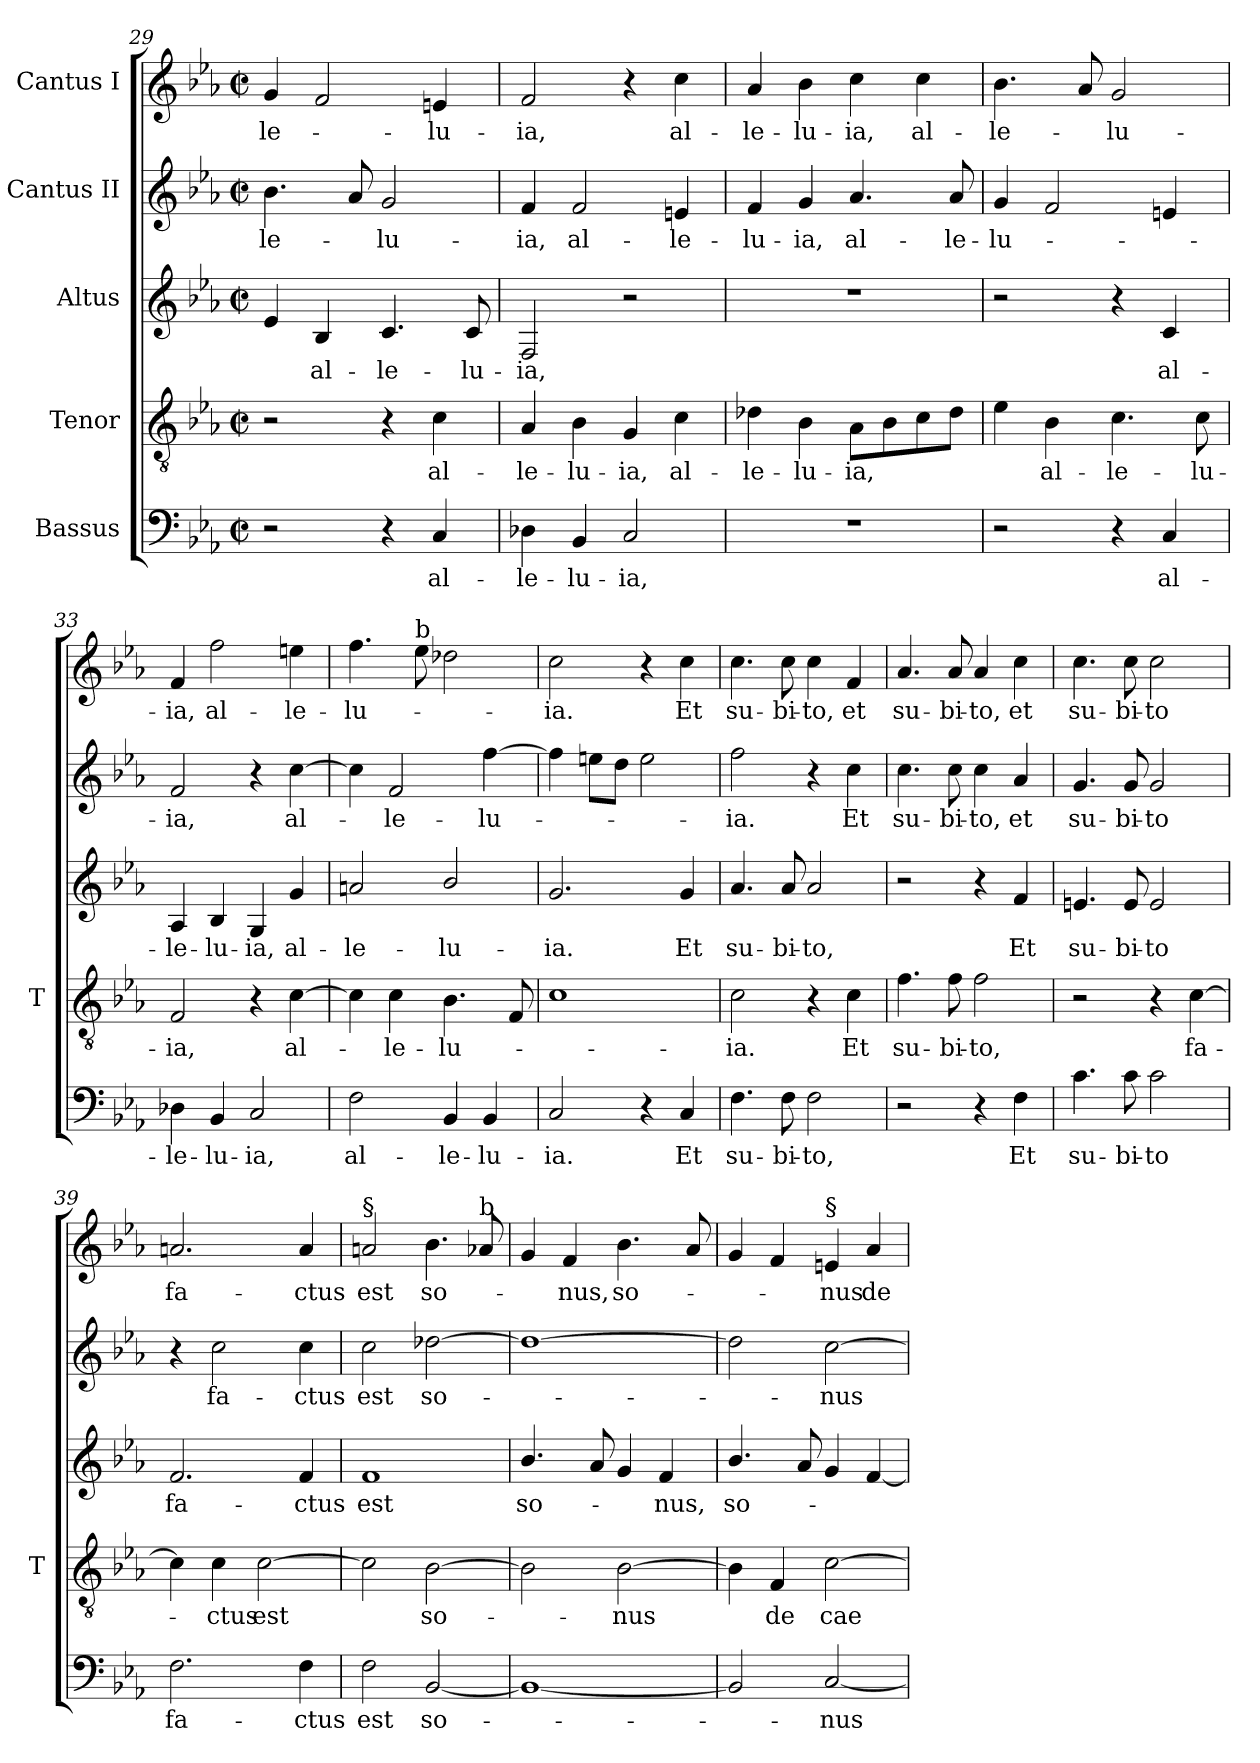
**kern	**text	**kern	**text	**kern	**text	**kern	**text	**kern	**text
*part5	*part5	*part4	*part4	*part3	*part3	*part2	*part2	*part1	*part1
*staff5	*staff5	*staff4	*staff4	*staff3	*staff3	*staff2	*staff2	*staff1	*staff1
*I"Bassus	*	*I"Tenor	*	*I"Altus	*	*I"Cantus II	*	*I"Cantus I	*
*	*	*I'T	*	*	*	*	*	*	*
*clefF4	*	*clefGv2	*	*clefG2	*	*clefG2	*	*clefG2	*
*	*	*ITrd7c12	*	*	*	*	*	*	*
*k[b-e-a-]	*	*k[b-e-a-]	*	*k[b-e-a-]	*	*k[b-e-a-]	*	*k[b-e-a-]	*
*E-:	*	*E-:	*	*E-:	*	*E-:	*	*E-:	*
*M2/2	*	*M2/2	*	*M2/2	*	*M2/2	*	*M2/2	*
*met(c|)	*	*met(c|)	*	*met(c|)	*	*met(c|)	*	*met(c|)	*
=29	=29	=29	=29	=29	=29	=29	=29	=29	=29
!	!	!	!	!	!	!	!LO:LY:b	!	!LO:LY:b
2r	.	2r	.	4e-/	.	4.b-\	-le-	4g/	-le-
!	!	!	!	!	!LO:LY:b	!	!	!	!
.	.	.	.	4B-/	al-	.	.	2f/	.
.	.	.	.	.	.	8a-/	.	.	.
!	!	!	!	!	!LO:LY:b	!	!LO:LY:b	!	!
4r	.	4r	.	4.c/	-le-	2g/	-lu-	.	.
!	!LO:LY:b	!	!LO:LY:b	!	!	!	!	!	!LO:LY:b
4C/	al-	4C\	al-	.	.	.	.	4en/	-lu-
!	!	!	!	!	!LO:LY:b	!	!	!	!
.	.	.	.	8c/	-lu-	.	.	.	.
=30	=30	=30	=30	=30	=30	=30	=30	=30	=30
!	!LO:LY:b	!	!LO:LY:b	!	!LO:LY:b	!	!LO:LY:b	!	!LO:LY:b
4D-X\	-le-	4AA-/	-le-	2F/	-ia,	4f/	-ia,	2f/	-ia,
!	!LO:LY:b	!	!LO:LY:b	!	!	!	!LO:LY:b	!	!
4BB-/	-lu-	4BB-\	-lu-	.	.	2f/	al-	.	.
!	!LO:LY:b	!	!LO:LY:b	!	!	!	!	!	!
2C/	-ia,	4GG/	-ia,	2r	.	.	.	4r	.
!	!	!	!LO:LY:b	!	!	!	!LO:LY:b	!	!LO:LY:b
.	.	4C\	al-	.	.	4en/	-le-	4cc\	al-
=31	=31	=31	=31	=31	=31	=31	=31	=31	=31
!	!	!	!LO:LY:b	!	!	!	!LO:LY:b	!	!LO:LY:b
1r	.	4D-X\	-le-	1r	.	4f/	-lu-	4a-/	-le-
!	!	!	!LO:LY:b	!	!	!	!LO:LY:b	!	!LO:LY:b
.	.	4BB-\	-lu-	.	.	4g/	-ia,	4b-\	-lu-
!	!	!	!LO:LY:b	!	!	!	!LO:LY:b	!	!LO:LY:b
.	.	8AA-\L	-ia,	.	.	4.a-/	al-	4cc\	-ia,
.	.	8BB-\	.	.	.	.	.	.	.
!	!	!	!	!	!	!	!	!	!LO:LY:b
.	.	8C\	.	.	.	.	.	4cc\	al-
!	!	!	!	!	!	!	!LO:LY:b	!	!
.	.	8D-\J	.	.	.	8a-/	-le-	.	.
!!LO:PB:g=z
=32	=32	=32	=32	=32	=32	=32	=32	=32	=32
!	!	!	!	!	!	!	!LO:LY:b	!	!LO:LY:b
2r	.	4E-\	.	2r	.	4g/	-lu-	4.b-\	-le-
!	!	!	!LO:LY:b	!	!	!	!	!	!
.	.	4BB-\	al-	.	.	2f/	.	.	.
.	.	.	.	.	.	.	.	8a-/	.
!	!	!	!LO:LY:b	!	!	!	!	!	!LO:LY:b
4r	.	4.C\	-le-	4r	.	.	.	2g/	-lu-
!	!LO:LY:b	!	!	!	!LO:LY:b	!	!	!	!
4C/	al-	.	.	4c/	al-	4en/	.	.	.
!	!	!	!LO:LY:b	!	!	!	!	!	!
.	.	8C\	-lu-	.	.	.	.	.	.
=33	=33	=33	=33	=33	=33	=33	=33	=33	=33
!	!LO:LY:b	!	!LO:LY:b	!	!LO:LY:b	!	!LO:LY:b	!	!LO:LY:b
4D-X\	-le-	2FF/	-ia,	4A-/	-le-	2f/	-ia,	4f/	-ia,
!	!LO:LY:b	!	!	!	!LO:LY:b	!	!	!	!LO:LY:b
4BB-/	-lu-	.	.	4B-/	-lu-	.	.	2ff\	al-
!	!LO:LY:b	!	!	!	!LO:LY:b	!	!	!	!
2C/	-ia,	4r	.	4G/	-ia,	4r	.	.	.
!	!	!	!LO:LY:b	!	!LO:LY:b	!	!LO:LY:b	!	!LO:LY:b
.	.	[>4C\	al-	4g/	al-	[>4cc\	al-	4een\	-le-
=34	=34	=34	=34	=34	=34	=34	=34	=34	=34
!	!LO:LY:b	!	!	!	!LO:LY:b	!	!	!	!LO:LY:b
2F\	al-	4C\]	.	2an/	-le-	4cc\]	.	4.ff\	-lu-
!	!	!	!LO:LY:b	!	!	!	!LO:LY:b	!	!
.	.	4C\	-le-	.	.	2f/	-le-	.	.
!	!	!	!	!	!	!	!	!LO:TX:a:t=b	!
.	.	.	.	.	.	.	.	8ee-\	.
!	!LO:LY:b	!	!LO:LY:b	!	!LO:LY:b	!	!	!	!
4BB-/	-le-	4.BB-\	-lu-	2b-/	-lu-	.	.	2dd-X\	.
!	!LO:LY:b	!	!	!	!	!	!LO:LY:b	!	!
4BB-/	-lu-	.	.	.	.	[>4ff\	-lu-	.	.
.	.	8FF/	.	.	.	.	.	.	.
=35	=35	=35	=35	=35	=35	=35	=35	=35	=35
!	!LO:LY:b	!	!	!	!LO:LY:b	!	!	!	!LO:LY:b
2C/	-ia.	1C	.	2.g/	-ia.	4ff\]	.	2cc\	-ia.
.	.	.	.	.	.	8een\L	.	.	.
.	.	.	.	.	.	8dd\J	.	.	.
4r	.	.	.	.	.	2ee\	.	4r	.
!	!LO:LY:b	!	!	!	!LO:LY:b	!	!	!	!LO:LY:b
4C/	Et	.	.	4g/	Et	.	.	4cc\	Et
=36	=36	=36	=36	=36	=36	=36	=36	=36	=36
!	!LO:LY:b	!	!LO:LY:b	!	!LO:LY:b	!	!LO:LY:b	!	!LO:LY:b
4.F\	su-	2C\	-ia.	4.a-/	su-	2ff\	-ia.	4.cc\	su-
!	!LO:LY:b	!	!	!	!LO:LY:b	!	!	!	!LO:LY:b
8F\	-bi-	.	.	8a-/	-bi-	.	.	8cc\	-bi-
!	!LO:LY:b	!	!	!	!LO:LY:b	!	!	!	!LO:LY:b
2F\	-to,	4r	.	2a-/	-to,	4r	.	4cc\	-to,
!	!	!	!LO:LY:b	!	!	!	!LO:LY:b	!	!LO:LY:b
.	.	4C\	Et	.	.	4cc\	Et	4f/	et
=37	=37	=37	=37	=37	=37	=37	=37	=37	=37
!	!	!	!LO:LY:b	!	!	!	!LO:LY:b	!	!LO:LY:b
2r	.	4.F\	su-	2r	.	4.cc\	su-	4.a-/	su-
!	!	!	!LO:LY:b	!	!	!	!LO:LY:b	!	!LO:LY:b
.	.	8F\	-bi-	.	.	8cc\	-bi-	8a-/	-bi-
!	!	!	!LO:LY:b	!	!	!	!LO:LY:b	!	!LO:LY:b
4r	.	2F\	-to,	4r	.	4cc\	-to,	4a-/	-to,
!	!LO:LY:b	!	!	!	!LO:LY:b	!	!LO:LY:b	!	!LO:LY:b
4F\	Et	.	.	4f/	Et	4a-/	et	4cc\	et
!!LO:LB:g=z
=38	=38	=38	=38	=38	=38	=38	=38	=38	=38
!	!LO:LY:b	!	!	!	!LO:LY:b	!	!LO:LY:b	!	!LO:LY:b
4.c\	su-	2r	.	4.en/	su-	4.g/	su-	4.cc\	su-
!	!LO:LY:b	!	!	!	!LO:LY:b	!	!LO:LY:b	!	!LO:LY:b
8c\	-bi-	.	.	8e/	-bi-	8g/	-bi-	8cc\	-bi-
!	!LO:LY:b	!	!	!	!LO:LY:b	!	!LO:LY:b	!	!LO:LY:b
2c\	-to	4r	.	2e/	-to	2g/	-to	2cc\	-to
!	!	!	!LO:LY:b	!	!	!	!	!	!
.	.	[>4C\	fa-	.	.	.	.	.	.
=39	=39	=39	=39	=39	=39	=39	=39	=39	=39
!	!LO:LY:b	!	!	!	!LO:LY:b	!	!	!	!LO:LY:b
2.F\	fa-	4C\]	.	2.f/	fa-	4r	.	2.an/	fa-
!	!	!	!LO:LY:b	!	!	!	!LO:LY:b	!	!
.	.	4C\	-ctus	.	.	2cc\	fa-	.	.
!	!	!	!LO:LY:b	!	!	!	!	!	!
.	.	[>2C\	est	.	.	.	.	.	.
!	!LO:LY:b	!	!	!	!LO:LY:b	!	!LO:LY:b	!	!LO:LY:b
4F\	-ctus	.	.	4f/	-ctus	4cc\	-ctus	4a/	-ctus
=40	=40	=40	=40	=40	=40	=40	=40	=40	=40
!	!	!	!	!	!	!	!	!LO:TX:a:t=§	!
!	!LO:LY:b	!	!	!	!LO:LY:b	!	!LO:LY:b	!	!LO:LY:b
2F\	est	2C\]	.	1f	est	2cc\	est	2a/	est
!	!LO:LY:b	!	!LO:LY:b	!	!	!	!LO:LY:b	!	!LO:LY:b
[<2BB-/	so-	[>2BB-\	so-	.	.	[>2dd-X\	so-	4.b-\	so-
!	!	!	!	!	!	!	!	!LO:TX:a:t=b	!
.	.	.	.	.	.	.	.	8a-/	.
=41	=41	=41	=41	=41	=41	=41	=41	=41	=41
!	!	!	!	!	!LO:LY:b	!	!	!	!
1BB-_	.	2BB-\]	.	4.b-/	so-	1dd-_	.	4g/	.
!	!	!	!	!	!	!	!	!	!LO:LY:b
.	.	.	.	.	.	.	.	4f/	-nus,
.	.	.	.	8a-/	.	.	.	.	.
!	!	!	!LO:LY:b	!	!	!	!	!	!LO:LY:b
.	.	[>2BB-\	-nus	4g/	.	.	.	4.b-\	so-
!	!	!	!	!	!LO:LY:b	!	!	!	!
.	.	.	.	4f/	-nus,	.	.	.	.
.	.	.	.	.	.	.	.	8a-/	.
=42	=42	=42	=42	=42	=42	=42	=42	=42	=42
!	!	!	!	!	!LO:LY:b	!	!	!	!
2BB-/]	.	4BB-\]	.	4.b-/	so-	2dd-\]	.	4g/	.
!	!	!	!LO:LY:b	!	!	!	!	!	!
.	.	4FF/	de	.	.	.	.	4f/	.
.	.	.	.	8a-/	.	.	.	.	.
!	!	!	!	!	!	!	!	!LO:TX:a:t=§	!
!	!LO:LY:b	!	!LO:LY:b	!	!	!	!LO:LY:b	!	!LO:LY:b
[<2C/	-nus	[>2C\	cae-	4g/	.	[>2cc\	-nus	4e/	-nus
!	!	!	!	!	!	!	!	!	!LO:LY:b
.	.	.	.	[<4f/	.	.	.	4a-/	de
=	=	=	=	=	=	=	=	=	=
*-	*-	*-	*-	*-	*-	*-	*-	*-	*-
